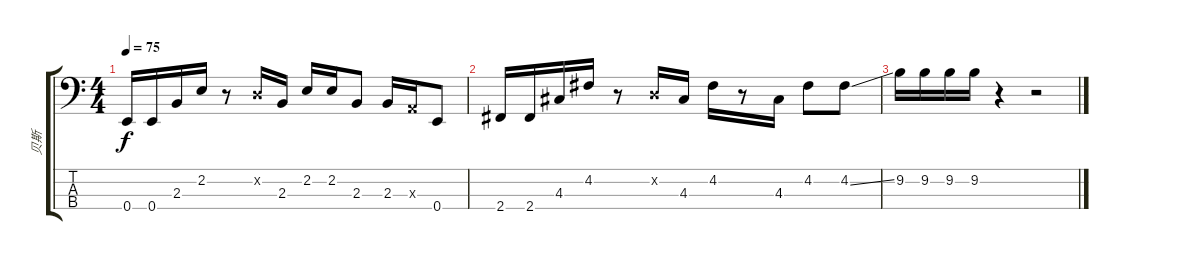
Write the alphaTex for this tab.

\track ("贝斯" "贝斯") {instrument acousticbass}
\staff {score tabs}
\tuning (G2 D2 A1 E1) {hide}
\ts (4 4)
\tempo 75
\clef f4
\ks c
0.4.16{dy f} 0.4.16 2.3.16 2.2.16 r.8 0.2{x}.16 2.3.16 2.2.16 2.2.16 2.3.8 2.3.16 0.3{x}.16 0.4.8 |
2.4.16 2.4.16 4.3.16 4.2.16 r.8 0.2{x}.16 4.3.16 4.2.16 r.8 4.3.16 4.2.8 4.2{ss}.8 |
9.2.16 9.2.16 9.2.16 9.2.16 r.4 r.2
